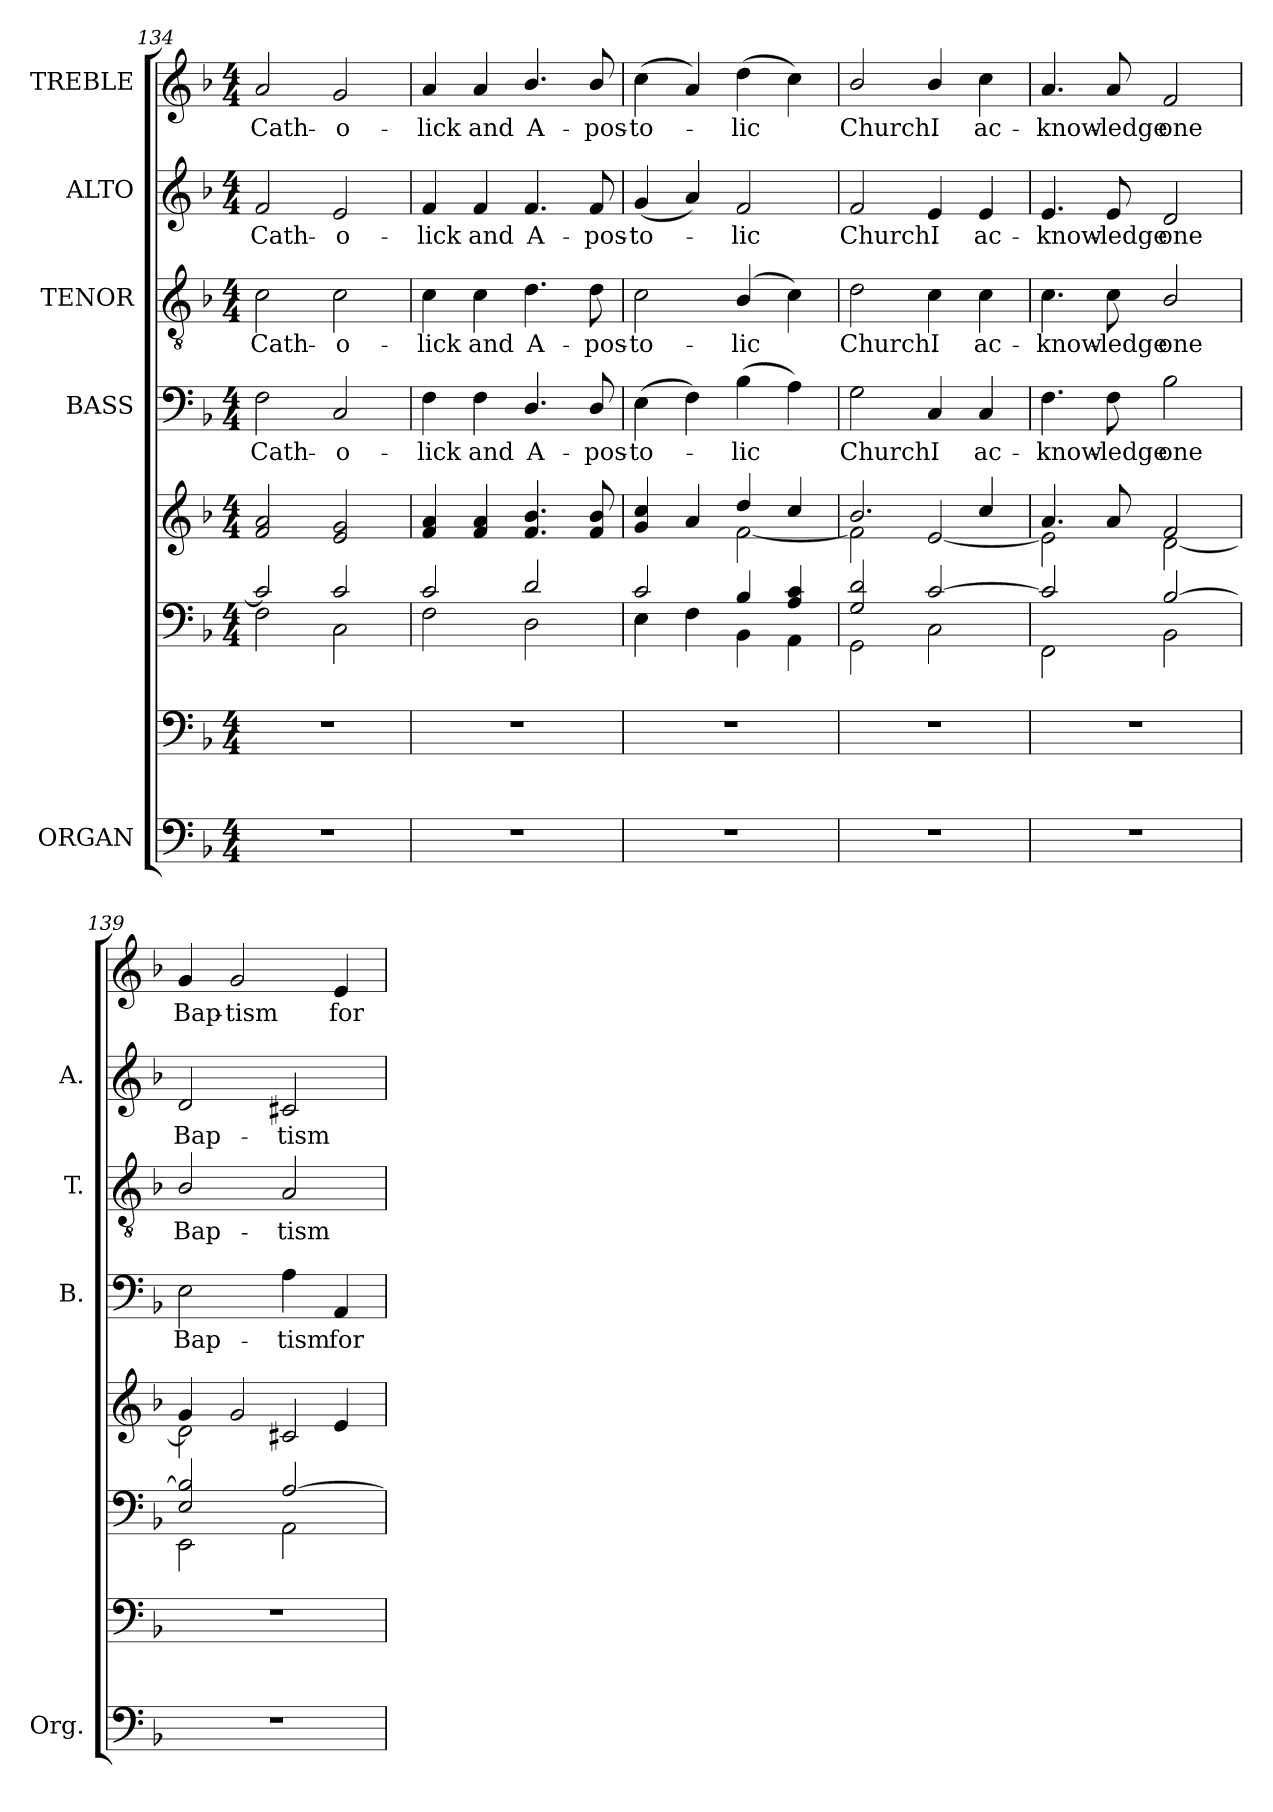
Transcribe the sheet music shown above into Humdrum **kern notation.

**kern	**kern	**kern	**kern	**kern	**text	**kern	**text	**kern	**text	**kern	**text
*part5	*part5	*part5	*part5	*part4	*part4	*part3	*part3	*part2	*part2	*part1	*part1
*staff8	*staff7	*staff6	*staff5	*staff4	*staff4	*staff3	*staff3	*staff2	*staff2	*staff1	*staff1
*I"ORGAN	*	*	*	*I"BASS	*	*I"TENOR	*	*I"ALTO	*	*I"TREBLE	*
*I'Org.	*	*	*	*I'B.	*	*I'T.	*	*I'A.	*	*	*
*clefF4	*clefF4	*clefF4	*clefG2	*clefF4	*	*clefGv2	*	*clefG2	*	*clefG2	*
*	*	*	*	*	*	*ITrd7c12	*	*	*	*	*
*k[b-]	*k[b-]	*k[b-]	*k[b-]	*k[b-]	*	*k[b-]	*	*k[b-]	*	*k[b-]	*
*F:	*F:	*F:	*F:	*F:	*	*F:	*	*F:	*	*F:	*
*M4/4	*M4/4	*M4/4	*M4/4	*M4/4	*	*M4/4	*	*M4/4	*	*M4/4	*
=134	=134	=134	=134	=134	=134	=134	=134	=134	=134	=134	=134
*	*	*^	*	*	*	*	*	*	*	*	*
!	!	!	!	!	!	!LO:LY:b:color=#000000	!	!	!	!	!	!
!	!	!	!	!	!	!	!	!LO:LY:b:color=#000000	!	!	!	!
!	!	!	!	!	!	!	!	!	!	!LO:LY:b:color=#000000	!	!
!	!	!	!	!	!	!	!	!	!	!	!	!LO:LY:b:color=#000000
1r	1r	2ci/]	2Fi\	2fi/ 2ai	2Fi\	Cath-	2Ci\	Cath-	2fi/	Cath-	2ai/	Cath-
!	!	!	!	!	!	!LO:LY:b:color=#000000	!	!	!	!	!	!
!	!	!	!	!	!	!	!	!LO:LY:b:color=#000000	!	!	!	!
!	!	!	!	!	!	!	!	!	!	!LO:LY:b:color=#000000	!	!
!	!	!	!	!	!	!	!	!	!	!	!	!LO:LY:b:color=#000000
.	.	2ci/	2Ci\	2ei/ 2gi	2Ci/	-o-	2Ci\	-o-	2ei/	-o-	2gi/	-o-
=135	=135	=135	=135	=135	=135	=135	=135	=135	=135	=135	=135	=135
!	!	!	!	!	!	!LO:LY:b:color=#000000	!	!	!	!	!	!
!	!	!	!	!	!	!	!	!LO:LY:b:color=#000000	!	!	!	!
!	!	!	!	!	!	!	!	!	!	!LO:LY:b:color=#000000	!	!
!	!	!	!	!	!	!	!	!	!	!	!	!LO:LY:b:color=#000000
1r	1r	2ci/	2Fi\	4fi/ 4ai	4Fi\	-lick	4Ci\	-lick	4fi/	-lick	4ai/	-lick
!	!	!	!	!	!	!LO:LY:b:color=#000000	!	!	!	!	!	!
!	!	!	!	!	!	!	!	!LO:LY:b:color=#000000	!	!	!	!
!	!	!	!	!	!	!	!	!	!	!LO:LY:b:color=#000000	!	!
!	!	!	!	!	!	!	!	!	!	!	!	!LO:LY:b:color=#000000
.	.	.	.	4fi/ 4ai	4Fi\	and	4Ci\	and	4fi/	and	4ai/	and
!	!	!	!	!	!	!LO:LY:b:color=#000000	!	!	!	!	!	!
!	!	!	!	!	!	!	!	!LO:LY:b:color=#000000	!	!	!	!
!	!	!	!	!	!	!	!	!	!	!LO:LY:b:color=#000000	!	!
!	!	!	!	!	!	!	!	!	!	!	!	!LO:LY:b:color=#000000
.	.	2di/	2Di\	4.fi/ 4.b-i	4.Di/	A-	4.Di\	A-	4.fi/	A-	4.b-i/	A-
!	!	!	!	!	!	!LO:LY:b:color=#000000	!	!	!	!	!	!
!	!	!	!	!	!	!	!	!LO:LY:b:color=#000000	!	!	!	!
!	!	!	!	!	!	!	!	!	!	!LO:LY:b:color=#000000	!	!
!	!	!	!	!	!	!	!	!	!	!	!	!LO:LY:b:color=#000000
.	.	.	.	8fi/ 8b-i	8Di/	-pos-	8Di\	-pos-	8fi/	-pos-	8b-i/	-pos-
=136	=136	=136	=136	=136	=136	=136	=136	=136	=136	=136	=136	=136
*	*	*	*	*^	*	*	*	*	*	*	*	*
!	!	!	!	!	!	!	!LO:LY:b:color=#000000	!	!	!	!	!	!
!	!	!	!	!	!	!	!	!	!LO:LY:b:color=#000000	!	!	!	!
!	!	!	!	!	!	!	!	!	!	!	!LO:LY:b:color=#000000	!	!
!	!	!	!	!	!	!	!	!	!	!	!	!	!LO:LY:b:color=#000000
1r	1r	2ci/	4Ei\	4gi/ 4cci	2ryy	(4Ei\	-to-	2Ci\	-to-	(4gi/	-to-	(4cci\	-to-
.	.	.	4Fi\	4ai/	.	4Fi\)	.	.	.	4ai/)	.	4ai/)	.
!	!	!	!	!	!	!	!LO:LY:b:color=#000000	!	!	!	!	!	!
!	!	!	!	!	!	!	!	!	!LO:LY:b:color=#000000	!	!	!	!
!	!	!	!	!	!	!	!	!	!	!	!LO:LY:b:color=#000000	!	!
!	!	!	!	!	!	!	!	!	!	!	!	!	!LO:LY:b:color=#000000
.	.	4B-i/	4BB-i\	4ddi/	[2fi\	(4B-i\	-lic	(4BB-i/	-lic	2fi/	-lic	(4ddi\	-lic
.	.	4Ai/ 4ci	4AAi\	4cci/	.	4Ai\)	.	4Ci\)	.	.	.	4cci\)	.
!!LO:PB:g=z
=137	=137	=137	=137	=137	=137	=137	=137	=137	=137	=137	=137	=137	=137
!	!	!	!	!	!	!	!LO:LY:b:color=#000000	!	!	!	!	!	!
!	!	!	!	!	!	!	!	!	!LO:LY:b:color=#000000	!	!	!	!
!	!	!	!	!	!	!	!	!	!	!	!LO:LY:b:color=#000000	!	!
!	!	!	!	!	!	!	!	!	!	!	!	!	!LO:LY:b:color=#000000
1r	1r	2Gi/ 2di	2GGi\	2.b-i/	2fi\]	2Gi\	Church.	2Di\	Church.	2fi/	Church.	2b-i/	Church.
!	!	!	!	!	!	!	!LO:LY:b:color=#000000	!	!	!	!	!	!
!	!	!	!	!	!	!	!	!	!LO:LY:b:color=#000000	!	!	!	!
!	!	!	!	!	!	!	!	!	!	!	!LO:LY:b:color=#000000	!	!
!	!	!	!	!	!	!	!	!	!	!	!	!	!LO:LY:b:color=#000000
.	.	[2ci/	2Ci\	.	[2ei/	4Ci/	I	4Ci\	I	4ei/	I	4b-i/	I
!	!	!	!	!	!	!	!LO:LY:b:color=#000000	!	!	!	!	!	!
!	!	!	!	!	!	!	!	!	!LO:LY:b:color=#000000	!	!	!	!
!	!	!	!	!	!	!	!	!	!	!	!LO:LY:b:color=#000000	!	!
!	!	!	!	!	!	!	!	!	!	!	!	!	!LO:LY:b:color=#000000
.	.	.	.	4cci/	.	4Ci/	ac-	4Ci\	ac-	4ei/	ac-	4cci\	ac-
=138	=138	=138	=138	=138	=138	=138	=138	=138	=138	=138	=138	=138	=138
!	!	!	!	!	!	!	!LO:LY:b:color=#000000	!	!	!	!	!	!
!	!	!	!	!	!	!	!	!	!LO:LY:b:color=#000000	!	!	!	!
!	!	!	!	!	!	!	!	!	!	!	!LO:LY:b:color=#000000	!	!
!	!	!	!	!	!	!	!	!	!	!	!	!	!LO:LY:b:color=#000000
1r	1r	2ci/]	2FFi\	4.ai/	2ei\]	4.Fi\	-know-	4.Ci\	-know-	4.ei/	-know-	4.ai/	-know-
!	!	!	!	!	!	!	!LO:LY:b:color=#000000	!	!	!	!	!	!
!	!	!	!	!	!	!	!	!	!LO:LY:b:color=#000000	!	!	!	!
!	!	!	!	!	!	!	!	!	!	!	!LO:LY:b:color=#000000	!	!
!	!	!	!	!	!	!	!	!	!	!	!	!	!LO:LY:b:color=#000000
.	.	.	.	8ai/	.	8Fi\	-ledge	8Ci\	-ledge	8ei/	-ledge	8ai/	-ledge
!	!	!	!	!	!	!	!LO:LY:b:color=#000000	!	!	!	!	!	!
!	!	!	!	!	!	!	!	!	!LO:LY:b:color=#000000	!	!	!	!
!	!	!	!	!	!	!	!	!	!	!	!LO:LY:b:color=#000000	!	!
!	!	!	!	!	!	!	!	!	!	!	!	!	!LO:LY:b:color=#000000
.	.	[2B-i/	2BB-i\	2fi/	[2di\	2B-i\	one	2BB-i/	one	2di/	one	2fi/	one
=139	=139	=139	=139	=139	=139	=139	=139	=139	=139	=139	=139	=139	=139
!	!	!	!	!	!	!	!LO:LY:b:color=#000000	!	!	!	!	!	!
!	!	!	!	!	!	!	!	!	!LO:LY:b:color=#000000	!	!	!	!
!	!	!	!	!	!	!	!	!	!	!	!LO:LY:b:color=#000000	!	!
!	!	!	!	!	!	!	!	!	!	!	!	!	!LO:LY:b:color=#000000
1r	1r	2Ei/ 2B-i]	2EEi\	4gi/	2di\]	2Ei\	Bap-	2BB-i/	Bap-	2di/	Bap-	4gi/	Bap-
!	!	!	!	!	!	!	!	!	!	!	!	!	!LO:LY:b:color=#000000
.	.	.	.	2gi/	.	.	.	.	.	.	.	2gi/	-tism
!	!	!	!	!	!	!	!LO:LY:b:color=#000000	!	!	!	!	!	!
!	!	!	!	!	!	!	!	!	!LO:LY:b:color=#000000	!	!	!	!
!	!	!	!	!	!	!	!	!	!	!	!LO:LY:b:color=#000000	!	!
.	.	[2Ai/	2AAi\	.	2c#Xi/	4Ai\	-tism	2AAi/	-tism	2c#Xi/	-tism	.	.
!	!	!	!	!	!	!	!LO:LY:b:color=#000000	!	!	!	!	!	!
!	!	!	!	!	!	!	!	!	!	!	!	!	!LO:LY:b:color=#000000
.	.	.	.	4ei/	.	4AAi/	for	.	.	.	.	4ei/	for
*	*	*v	*v	*	*	*	*	*	*	*	*	*	*
*	*	*	*v	*v	*	*	*	*	*	*	*	*
=	=	=	=	=	=	=	=	=	=	=	=
*-	*-	*-	*-	*-	*-	*-	*-	*-	*-	*-	*-
